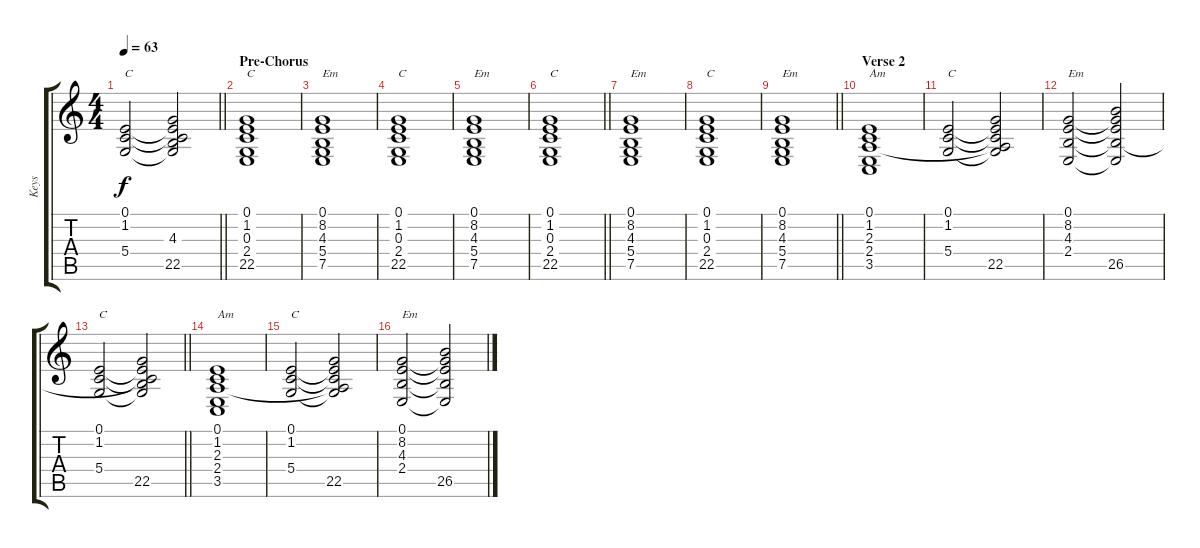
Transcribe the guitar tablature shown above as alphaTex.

\track ("Keys" "Keys") {instrument stringensemble2}
\staff {score tabs}
\tuning (E4 B3 G3 D3 A2 E2) {hide}
\ts (4 4)
\tempo 63
\clef g2
\barLineRight lightlight
\ks c
(0.1 1.2 5.4).2{txt "C" dy f} (0.1{t} 1.2{t} 4.3{t} 5.4{t} 22.5).2 |
\section ("" "Pre-Chorus")
(0.1 1.2 0.3 2.4 22.5).1{txt "C"} |
(0.1 8.2 4.3 5.4 7.5).1{txt "Em"} |
(0.1 1.2 0.3 2.4 22.5).1{txt "C"} |
(0.1 8.2 4.3 5.4 7.5).1{txt "Em"} |
\barLineRight lightlight
(0.1 1.2 0.3 2.4 22.5).1{txt "C"} |
(0.1 8.2 4.3 5.4 7.5).1{txt "Em"} |
(0.1 1.2 0.3 2.4 22.5).1{txt "C"} |
\barLineRight lightlight
(0.1 8.2 4.3 5.4 7.5).1{txt "Em"} |
\section ("" "Verse 2")
(0.1 1.2 2.3 2.4 3.5).1{txt "Am"} |
(0.1 1.2 5.4).2{txt "C"} (0.1{t} 1.2{t} 2.3{t} 5.4{t} 22.5).2 |
(0.1 8.2 4.3 2.4).2{txt "Em"} (0.1{t} 8.2{t} 4.3{t} 2.4{t} 26.5).2 |
\barLineRight lightlight
(0.1 1.2 5.4).2{txt "C"} (0.1{t} 1.2{t} 4.3{t} 5.4{t} 22.5).2 |
(0.1 1.2 2.3 2.4 3.5).1{txt "Am"} |
(0.1 1.2 5.4).2{txt "C"} (0.1{t} 1.2{t} 2.3{t} 5.4{t} 22.5).2 |
(0.1 8.2 4.3 2.4).2{txt "Em"} (0.1{t} 8.2{t} 4.3{t} 2.4{t} 26.5).2
